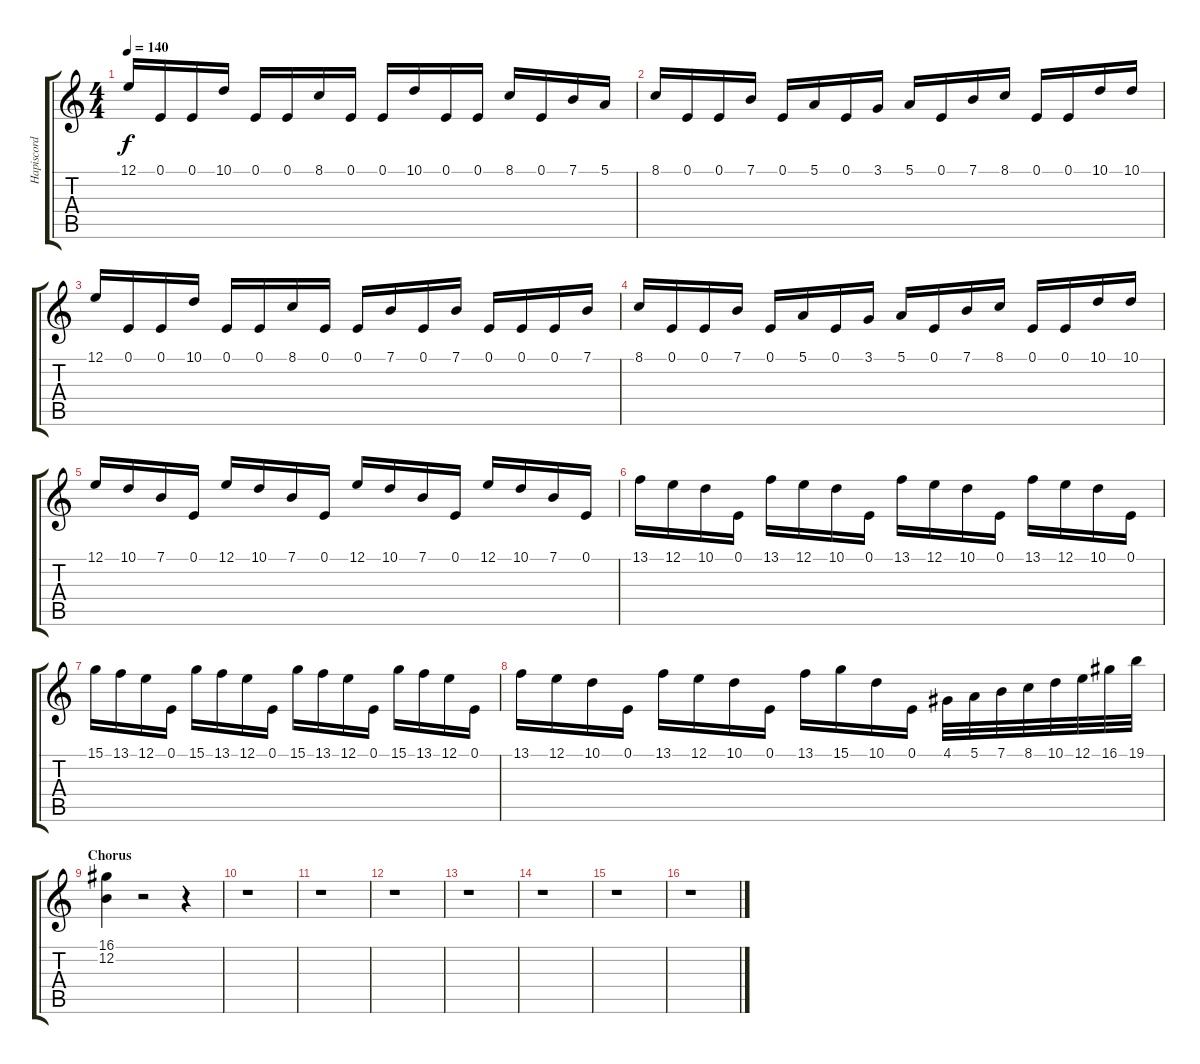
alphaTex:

\track ("Hapiscord" "Hapiscord") {instrument harpsichord}
\staff {score tabs}
\tuning (E4 B3 G3 D3 A2 E2) {hide}
\ts (4 4)
\tempo 140
\clef g2
\ks c
12.1.16{dy f balance 13} 0.1.16 0.1.16 10.1.16 0.1.16 0.1.16 8.1.16 0.1.16 0.1.16 10.1.16 0.1.16 0.1.16 8.1.16 0.1.16 7.1.16 5.1.16 |
8.1.16 0.1.16 0.1.16 7.1.16 0.1.16 5.1.16 0.1.16 3.1.16 5.1.16 0.1.16 7.1.16 8.1.16 0.1.16 0.1.16 10.1.16 10.1.16 |
12.1.16 0.1.16 0.1.16 10.1.16 0.1.16 0.1.16 8.1.16 0.1.16 0.1.16 7.1.16 0.1.16 7.1.16 0.1.16 0.1.16 0.1.16 7.1.16 |
8.1.16 0.1.16 0.1.16 7.1.16 0.1.16 5.1.16 0.1.16 3.1.16 5.1.16 0.1.16 7.1.16 8.1.16 0.1.16 0.1.16 10.1.16 10.1.16 |
12.1.16 10.1.16 7.1.16 0.1.16 12.1.16 10.1.16 7.1.16 0.1.16 12.1.16 10.1.16 7.1.16 0.1.16 12.1.16 10.1.16 7.1.16 0.1.16 |
13.1.16 12.1.16 10.1.16 0.1.16 13.1.16 12.1.16 10.1.16 0.1.16 13.1.16 12.1.16 10.1.16 0.1.16 13.1.16 12.1.16 10.1.16 0.1.16 |
15.1.16 13.1.16 12.1.16 0.1.16 15.1.16 13.1.16 12.1.16 0.1.16 15.1.16 13.1.16 12.1.16 0.1.16 15.1.16 13.1.16 12.1.16 0.1.16 |
13.1.16 12.1.16 10.1.16 0.1.16 13.1.16 12.1.16 10.1.16 0.1.16 13.1.16 15.1.16 10.1.16 0.1.16 4.1.32 5.1.32 7.1.32 8.1.32 10.1.32 12.1.32 16.1.32 19.1.32 |
\section ("" "Chorus")
(16.1 12.2).4 r.2 r.4 |
r.1 |
r.1 |
r.1 |
r.1 |
r.1 |
r.1 |
r.1
